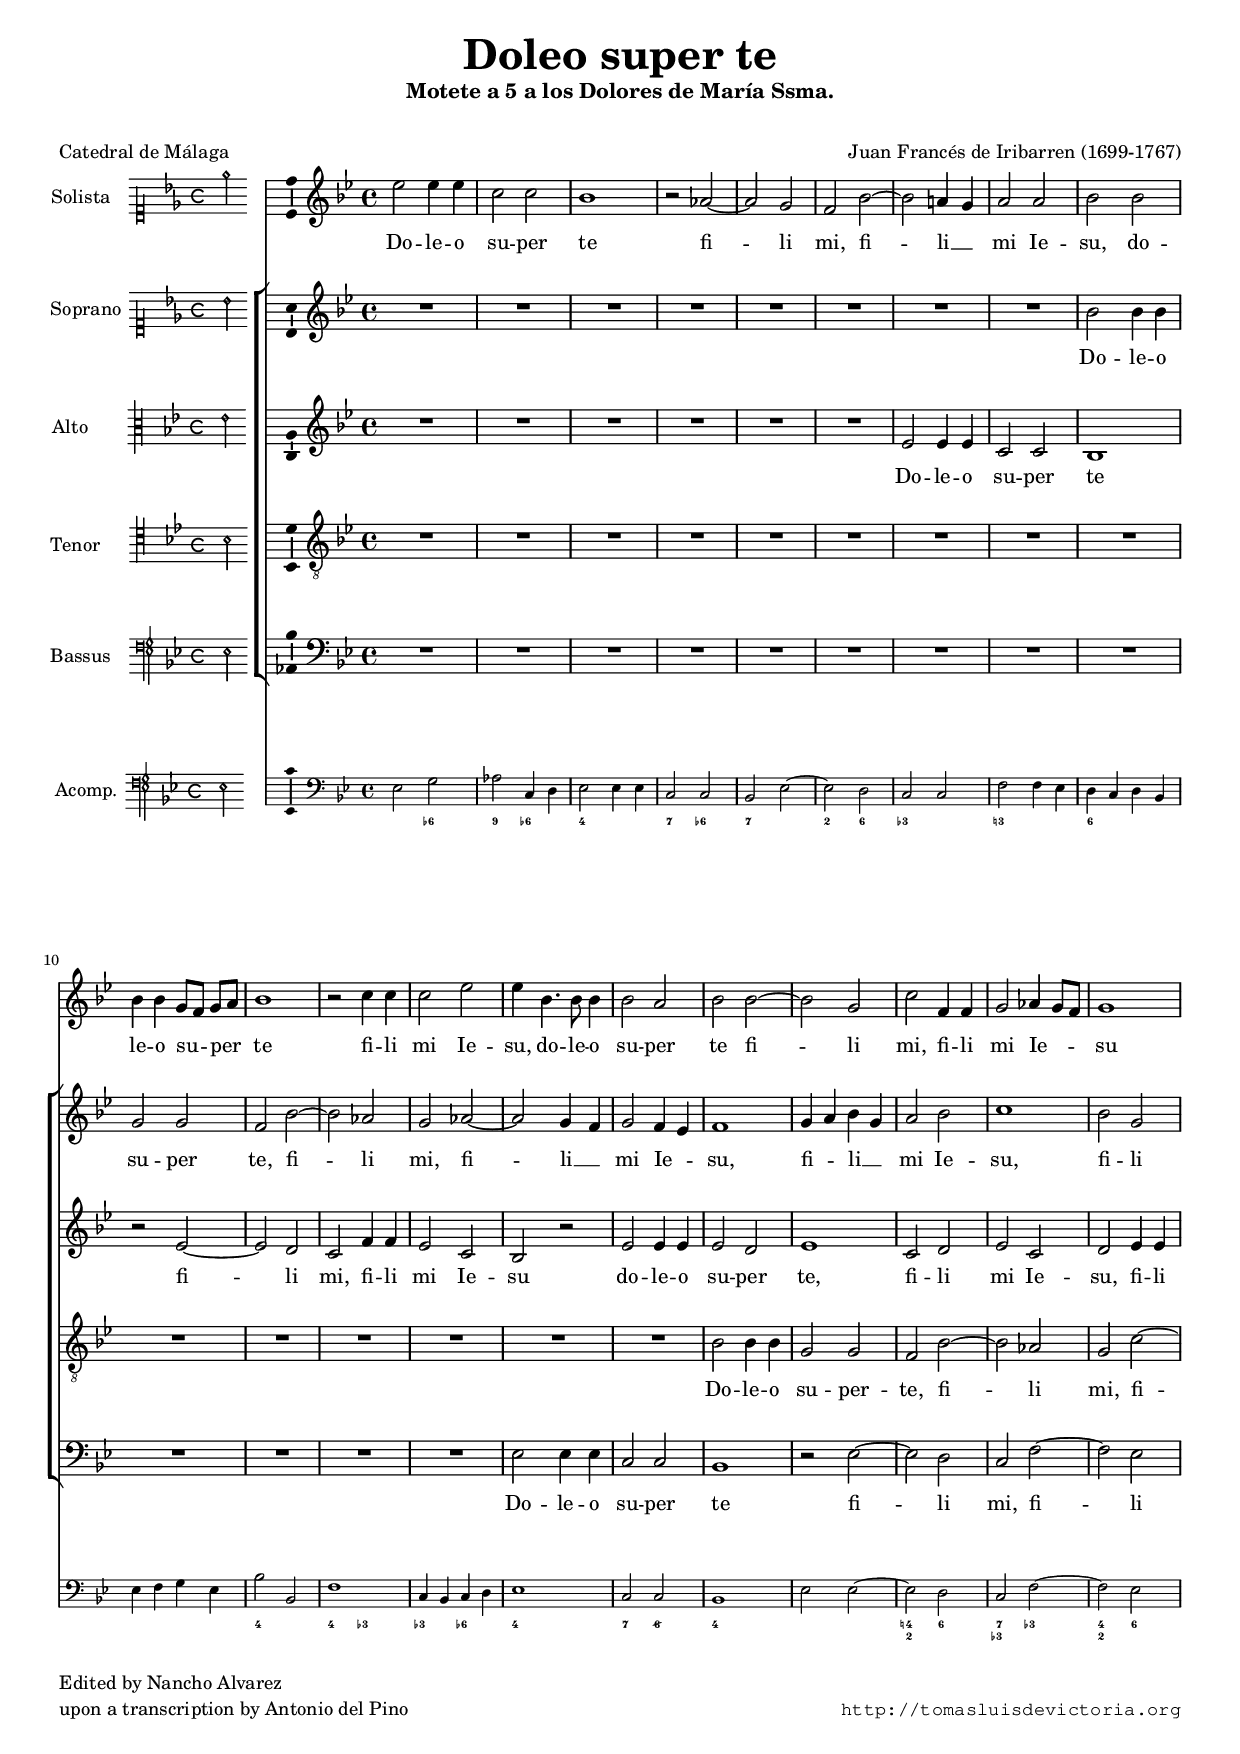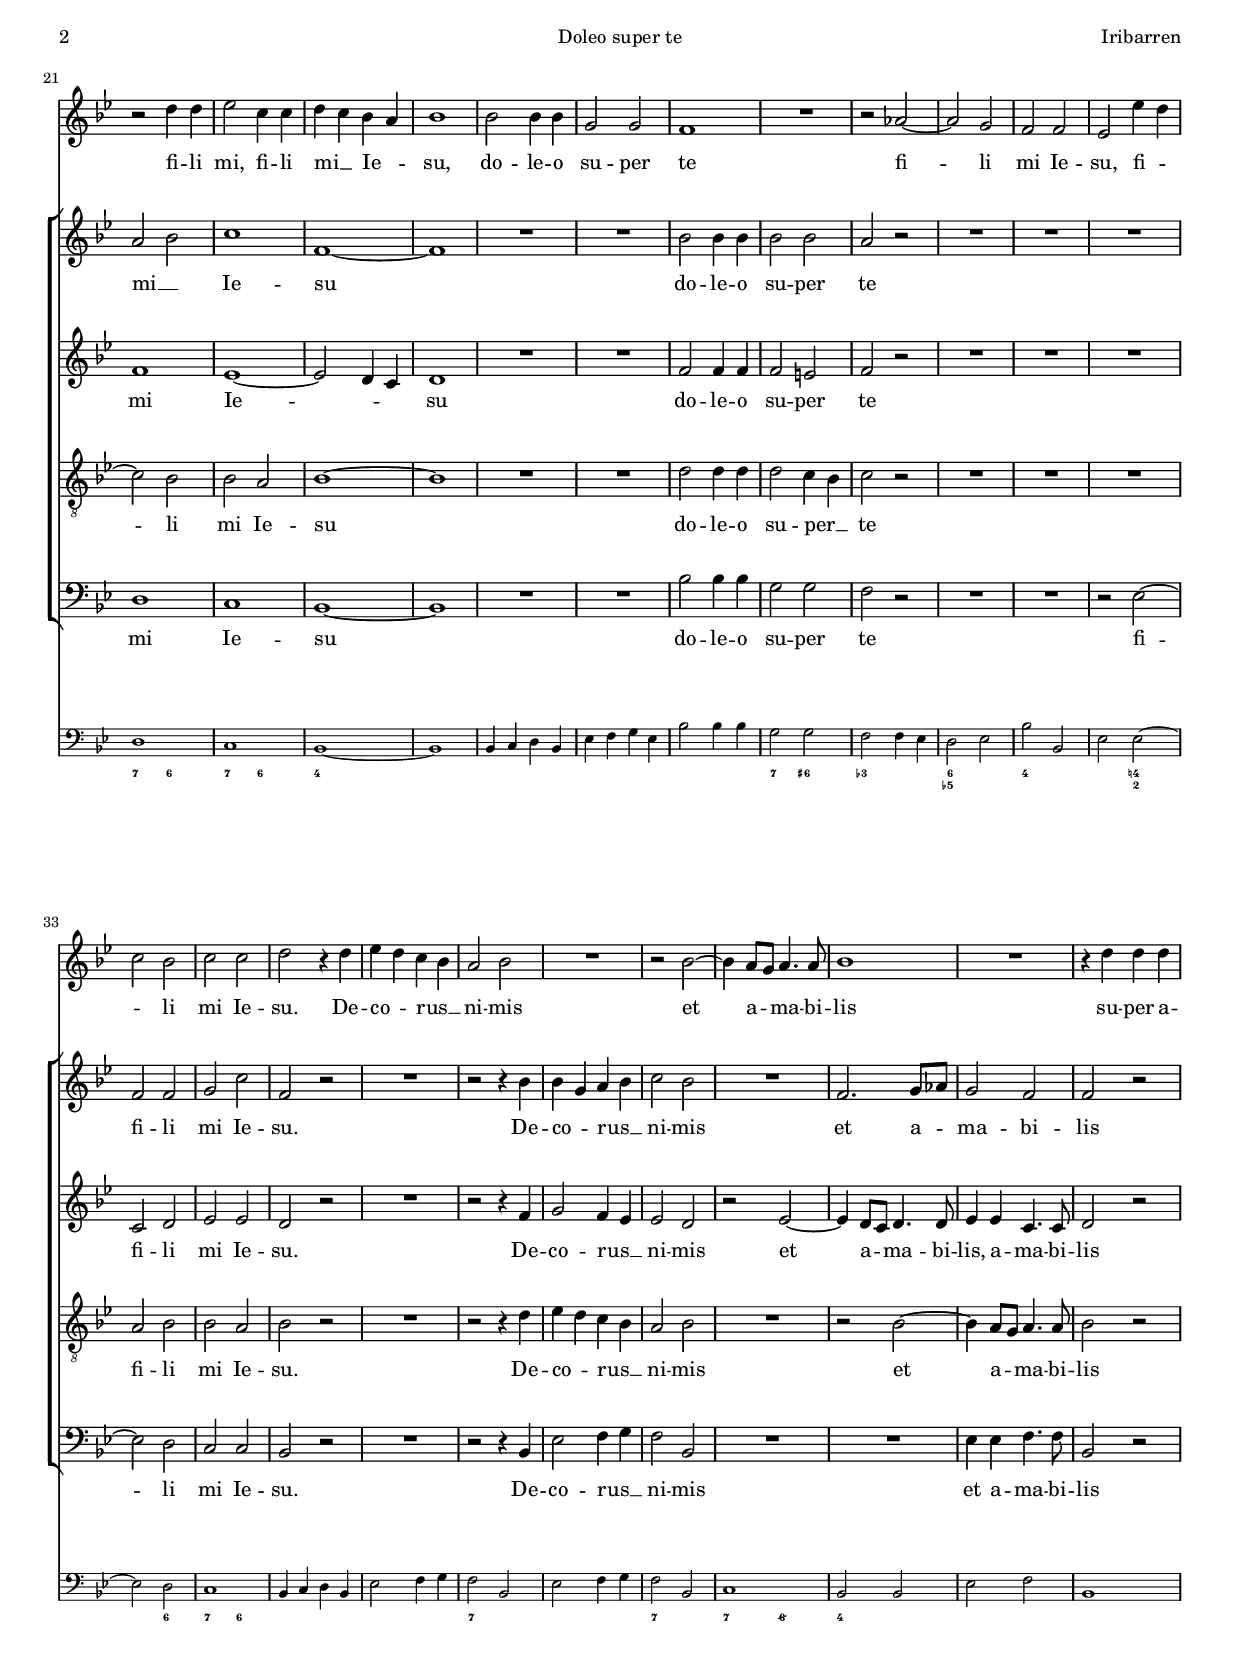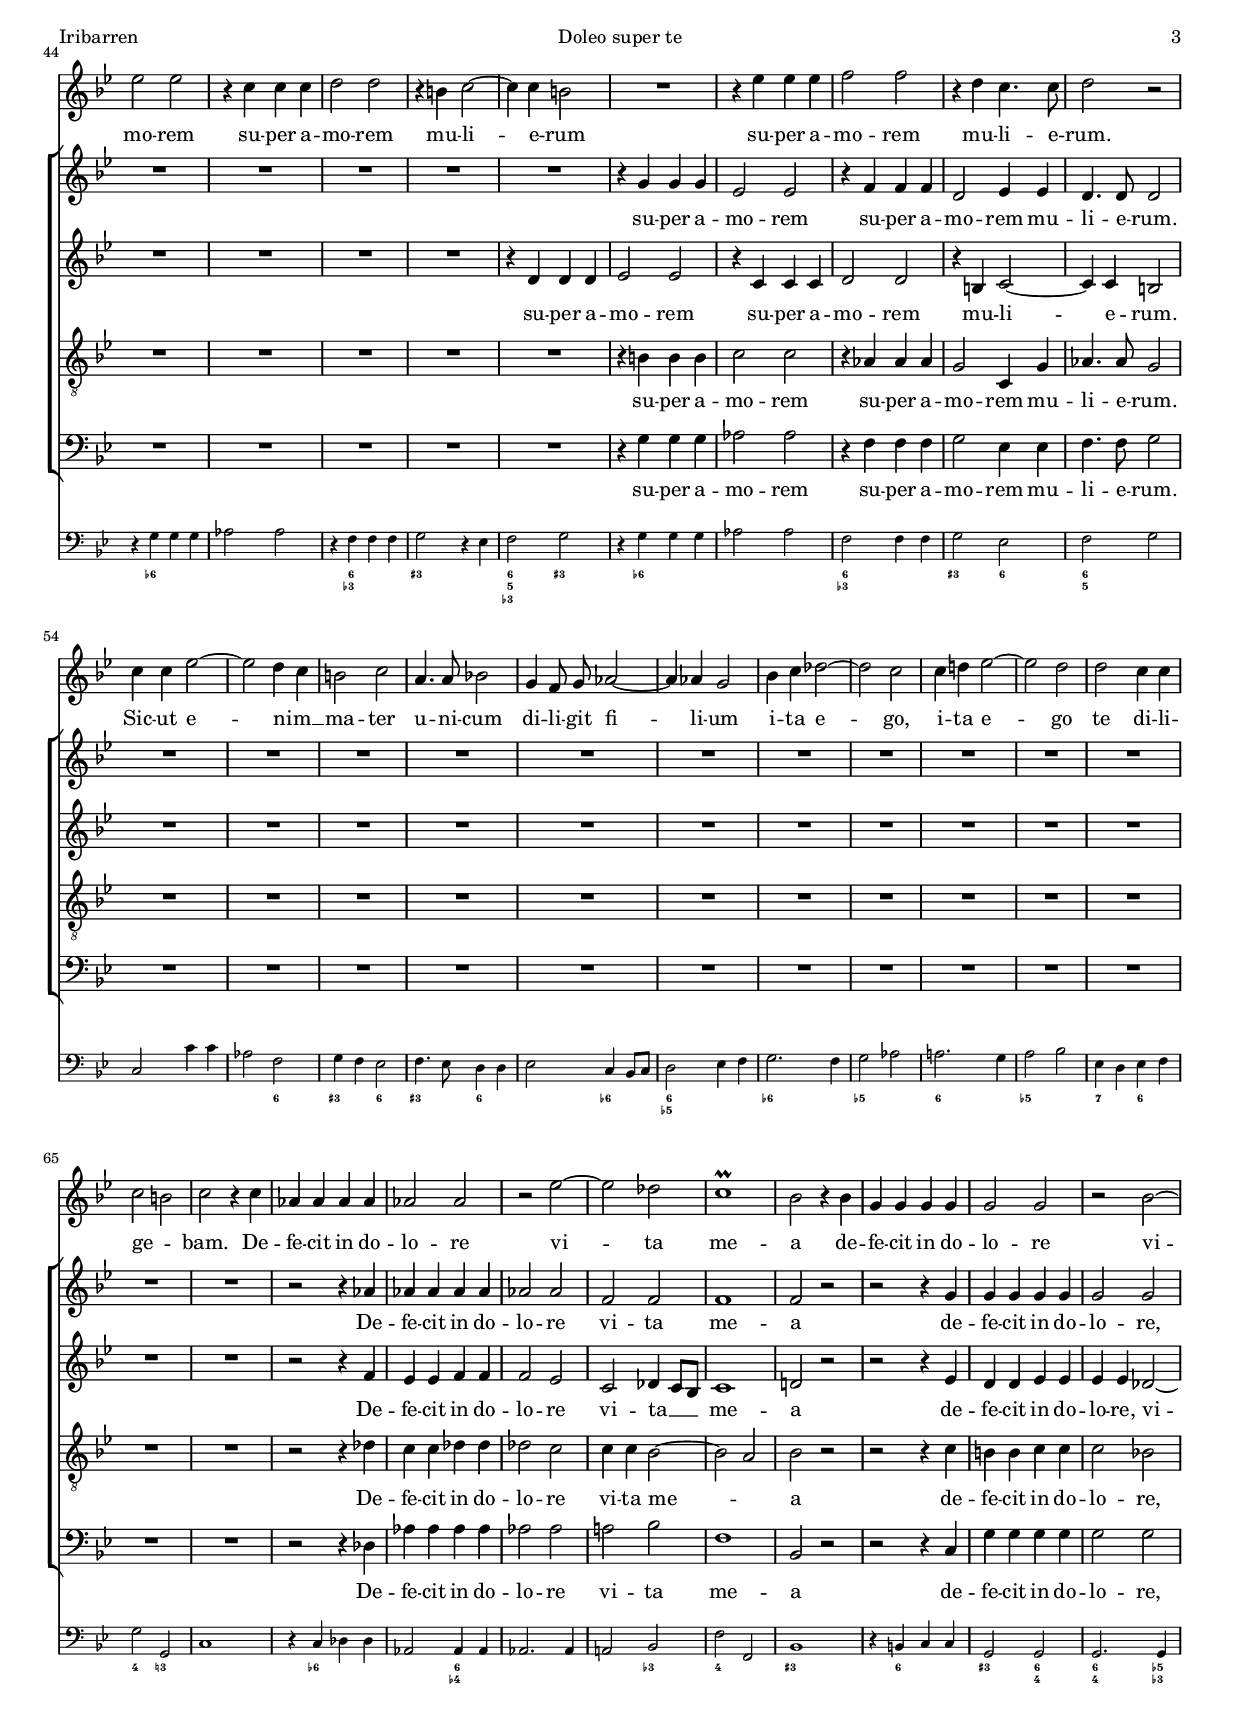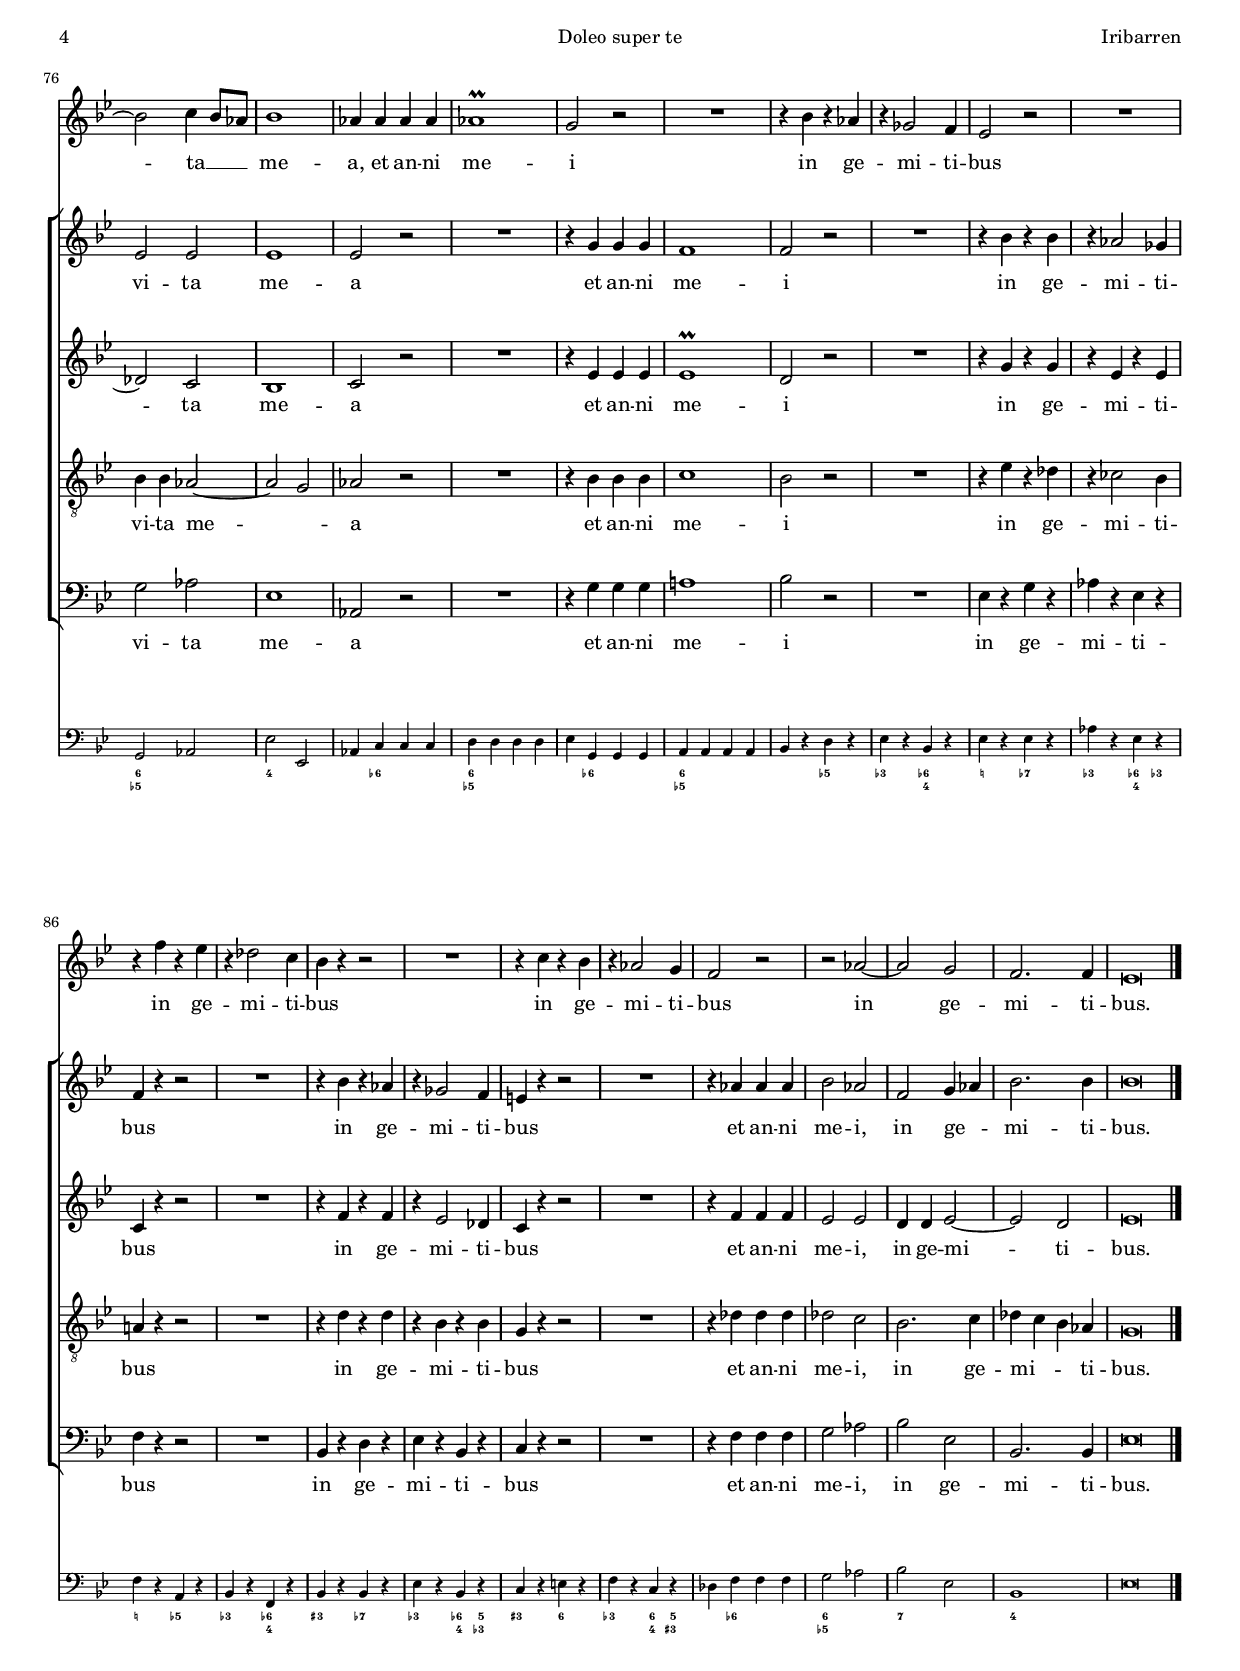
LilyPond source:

\version "2.18.0"

% Typeset in Madrid, May 2004, during a choral seminar with Lluis Vilamajó

#(set-default-paper-size "a4")
#(set-global-staff-size 16.3)
#(ly:set-option 'point-and-click #f)
%mobile -s12.8 -i3.0

italicas=\override LyricText.font-shape = #'italic
rectas=\override LyricText.font-shape = #'upright
ss=\once \set suggestAccidentals = ##t
incipitwidth = 20
mtempo={\tempo 4 = 144}
mtempob={\tempo 4 = 72}

htitle="Doleo super te"
hcomposer="Iribarren"

\header {
	title=\markup{\fontsize #3 "Doleo super te"} % E:MA 60-22a (1734)
	subtitle="Motete a 5 a los Dolores de María Ssma."
	subsubtitle=\markup{\column{"" " "}}
	composer="Juan Francés de Iribarren (1699-1767)"
        pdfauthor=\composer
	%opus="(-)"
	poet=\markup{"Catedral de Málaga"}
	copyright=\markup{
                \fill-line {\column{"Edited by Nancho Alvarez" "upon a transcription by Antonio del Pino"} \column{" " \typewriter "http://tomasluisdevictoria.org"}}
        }

%	tagline=""
}

global={\key bes \major \time 4/4 \skip 1*96
	%\override Score.TimeSignature.break-visibility = #'#(#f #t #t)
	\bar "|."
}

solista=\relative c''{
               \override Staff.VerticalAxisGroup.staff-staff-spacing =
                        #'((basic-distance . 11) (minimum-distance . 4) (padding . 1))
       ees2 ees4 ees
       c2 c
       bes1
       r2 aes ~
       aes g
       f bes ~
       bes a!4 g
       a2 a
       bes bes
       bes4 bes g8[ f] g[ a]
       bes1
       r2 c4 c
       c2 ees
       ees4 bes4. bes8 bes4
       bes2 a
       bes bes ~
       bes g
       c2 f,4 f
       g2 aes4 g8 f
       g1
       r2 d'4 d
       ees2 c4 c
       d c bes a
       bes1
       bes2 bes4 bes
       g2 g
       f1 
       R1
       r2 aes ~
       aes g
       f f
       ees ees'4 d
       c2 bes
       c c
       d r4 d
       ees d c bes
       a2 bes
       R1
       r2 bes ~
       bes4 a8 g a4. a8
       bes1
       R1
       r4 d d d
       ees2 ees
       r4 c c c
       d2 d
       r4 b c2 ~
       c4 c b2
       R1
       r4 ees ees ees
       f2 f
       r4 d c4. c8
       d2 r
       c4 c ees2 ~
       ees d4 c
       b2 c
       a4. a8 bes!2
       g4 f8 \noBeam g aes2 ~
       aes4 aes g2
       bes4 c des2 ~
       des c
       c4 d! ees2 ~
       ees d
       d c4 c
       c2 b
       c r4 c
       aes4 aes aes aes
       aes2 aes
       r2 ees' ~
       ees des
       c1\prall
       bes2 r4 bes
       g4 g g g
       g2 g
       r2 bes ~
       bes c4 bes8 aes
       bes1
       aes4 aes aes aes
       aes1\prall 
       g2 r
       R1
       r4 bes r aes
       r4 ges2 f4
       ees2 r
       R1
       r4 f' r ees
       r4 des2 c4
       bes4 r r2
       R1
       r4 c r bes
       r4 aes2 g4
       f2 r
       r aes ~
       aes g
       f2. f4
       ees\breve*1/2
}

cantus=\relative c''{
	R1*8
        bes2 bes4 bes
        g2 g
        f bes ~
        bes aes
        g aes ~
        aes2 g4 f
        g2 f4 ees
        f1
        g4 a bes g
        a2 bes
        c1
        bes2 g
        a2 bes
        c1
        f, ~
        f
        R1*2
        bes2 bes4 bes
        bes2 bes
        a2 r
        R1*3
        f2 f 
        g c
        f, r
        R1
        r2 r4 bes
        bes g a bes
        c2 bes
        R1
        f2. g8[ aes]
        g2 f
        f r
        R1*5
        r4 g g g
        ees2 ees
        r4 f f f
        d2 ees4 ees
        d4. d8 d2
        R1*13
        r2 r4 aes'
        aes aes aes aes
        aes2 aes
        f f
        f1 
        f2 r
        r2 r4 g
        g g g g
        g2 g
        ees ees
        ees1
        ees2 r
        R1
        r4 g g g
        f1
        f2 r
        R1
        r4 bes r bes
        r4 aes2 ges4
        f4 r r2
        R1
        r4 bes r aes
        r4 ges2 f4
        e r r2
        R1
        r4 aes aes aes
        bes2 aes
        f g4 aes
        bes2. bes4
        bes\breve*1/2
}

altus=\relative c'{
	R1*6
        ees2 ees4 ees
        c2 c
        bes1
        r2 ees ~
        ees d
        c f4 f
        ees2 c
        bes2 r
        ees2 ees4 ees
        ees2 d
        ees1
        c2 d
        ees c
        d ees4 ees
        f1 
        ees ~
        ees2 d4 c
        d1
        R1*2
        f2 f4 f
        f2 e
        f2 r
        R1*3
        c2 d
        ees ees
        d2 r
        R1
        r2 r4 f
        g2 f4 ees
        ees2 d
        r2 ees ~
        ees4 d8 c d4. d8
        ees4 ees c4. c8
        d2 r
        R1*4
        r4 d d d 
        ees2 ees
        r4 c c c
        d2 d
        r4 b c2 ~
        c4 c b2
        R1*13
        r2 r4 f'
        ees ees f f
        f2 ees
        c2 des4 c8 bes
        c1
        d!2 r
        r2 r4 ees
        d d ees ees
        ees ees des2 ~
        des c
        bes1
        c2 r
        R1
        r4 ees4 ees ees
        ees1\prall 
        d2 r
        R1
        r4 g4 r g
        r ees r ees
        c r r2
        R1
        r4 f r f
        r4 ees2 des4
        c4 r r2
        R1
        r4 f f f
        ees2 ees
        d4 d ees2 ~
        ees d
        ees\breve*1/2
}

tenor=\relative c'{
	R1*15
        bes2 bes4 bes
        g2 g
        f bes ~
        bes aes
        g c ~
        c bes 
        bes a
        bes1 ~
        bes
        R1*2
        d2 d4 d
        d2 c4 bes
        c2 r
        R1*3
        a2 bes
        bes a
        bes r
        R1
        r2 r4 d
        ees4 d c bes
        a2 bes
        R1
        r2 bes ~
        bes4 a8 g a4. a8
        bes2 r
        R1*5
        r4 b b b
        c2 c
        r4 aes aes aes
        g2 c,4 g'
        aes4. aes8 g2
        R1*13
        r2 r4 des'
        c c des des
        des2 c
        c4 c bes2 ~
        bes a
        bes2 r
        r2 r4 c
        b b c c
        c2 bes!
        bes4 bes aes2 ~
        aes g
        aes r
        R1
        r4 bes bes bes
        c1
        bes2 r
        R1
        r4 ees r4 des
        r ces2 bes4
        a!4 r r2
        R1
        r4 d r d
        r bes r bes
        g r r2
        R1
        r4 des' des des
        des2 c
        bes2. c4
        des c bes aes
        g\breve*1/2
}

bassus=\relative c{
	 \override Staff.VerticalAxisGroup.staff-staff-spacing =
                        #'((basic-distance . 13) (minimum-distance . 5) (padding
 . 1))
       R1*13
       ees2 ees4 ees
       c2 c
       bes1
       r2 ees ~
       ees d
       c f ~
       f ees
       d1
       c
       bes ~
       bes
       R1*2
       bes'2 bes4 bes
       g2 g
       f2 r
       R1*2
       r2 ees ~
       ees2 d 
       c c
       bes r
       R1
       r2 r4 bes
       ees2 f4 g
       f2 bes,
       R1*2
       ees4 ees f4. f8
       bes,2 r
       R1*5
       r4 g' g g
       aes2 aes
       r4 f f f
       g2 ees4 ees
       f4. f8 g2
       R1*13
       r2 r4 des
       aes'4 aes aes aes
       aes2 aes
       a! bes
       f1
       bes,2 r
       r2 r4 c
       g' g g g
       g2 g
       g aes
       ees1
       aes,2 r
       R1
       r4 g' g g
       a!1 % a!1 ?
       bes2 r
       R1
       ees,4 r g r
       aes r ees r
       f r r2
       R1
       bes,4 r d r
       ees r bes r
       c r r2
       R1
       r4 f f f
       g2 aes
       bes ees,
       bes2. bes4
       ees\breve*1/2
}

continuo=\relative c {
       ees2 g
       aes2 c,4 d
       ees2 ees4 ees
       c2 c
       bes ees ~
       ees d
       c c
       f f4 ees
       d c d bes
       ees f g ees
       bes'2 bes,
       f'1
       c4 bes c d
       ees1
       c2 c
       bes1
       ees2 ees ~
       ees d
       c f ~
       f ees
       d1
       c
       bes ~
       bes
       bes4 c d bes
       ees f g ees
       bes'2 bes4 bes
       g2 g
       f2 f4 ees
       d2 ees
       bes' bes,
       ees ees ~
       ees d
       c1
       bes4 c d bes
       ees2 f4 g
       f2 bes,
       ees2 f4 g
       f2 bes,
       c1
       bes2 bes
       ees2 f
       bes,1
       r4 g' g g
       aes2 aes
       r4 f f f
       g2 r4 ees
       f2 g
       r4 g g g
       aes2 aes
       f2 f4 f
       g2 ees
       f g 
       c,2 c'4 c
       aes2 f
       g4 f ees2
       f4. ees8 d4 d
       ees2 c4 bes8 c
       d2 ees4 f
       g2. f4
       g2 aes
       a!2. g4
       a2 bes
       ees,4 d ees f
       g2 g,
       c1
       r4 c des des
       aes2 aes4 aes
       aes2. aes4
       a!2 bes
       f' f,
       bes1
       r4 b! c c
       g2 g
       g2. g4
       g2 aes
       ees' ees,
       aes4 c c c
       d d d d
       ees4 g,4 g g
       a a a a
       bes4 r d r
       ees4 r bes r
       ees r ees r
       aes4 r ees4 r
       f r a, r
       bes r f r
       bes r bes r
       ees r bes r
       c r e r
       f r c r
       des4 f f f
       g2 aes
       bes ees,2
       bes1
       ees\breve*1/2
}

textosolista=\lyricmode{
Do -- le -- o su -- per te
fi -- li mi,
fi -- li __ _ mi
Ie -- su,
do -- le -- o su -- _ per _ te
fi -- li mi Ie -- su,
do -- le -- o su -- per te
fi -- li mi,
fi -- li mi Ie -- _ _ su
fi -- li mi,
fi -- li mi __ _ Ie -- _ su,
do -- le -- o su -- per te
fi -- li mi Ie -- su,
fi -- _ _ li mi Ie -- su.
De -- co -- _ rus __ _ ni -- mis
et a -- _ ma -- bi -- lis
su -- per a -- mo -- rem
su -- per a -- mo -- rem
mu -- li -- e -- rum
su -- per a -- mo -- rem
mu -- li -- e -- rum.
Sic -- ut e -- nim __ _ ma -- ter u -- ni -- cum % sicut
di -- li -- git fi -- li -- um
i -- ta e -- go,
i -- ta e -- go 
te di -- li -- ge -- _ bam.
De -- fe -- cit in do -- lo -- re
vi -- ta me -- a
de -- fe -- cit in do -- lo -- re
vi -- ta __ _ _ me -- a,
et an -- ni me -- i
in ge -- mi -- ti -- bus
in ge -- mi -- ti -- bus
in ge -- mi -- ti -- bus
in ge -- mi -- ti -- bus.
}

textocantus=\lyricmode{
Do -- le -- o su -- per te,
fi -- li mi,
fi -- li __ _ mi Ie -- _ su,
fi -- _ li __ _ mi Ie -- su,
fi -- li mi __ _ Ie -- su
do -- le -- o su -- per te
fi -- li mi Ie -- su.
De -- co -- _ rus __ _ ni -- mis
et a -- _ ma -- bi -- lis
su -- per a -- mo -- rem
su -- per a -- mo -- rem mu -- li -- e -- rum.
De -- fe -- cit in do -- lo -- re % Dolore
vi -- ta me -- a
de -- fe -- cit in do -- lo -- re, vi -- ta me -- a
et an -- ni me -- i
in ge -- mi -- ti -- bus
in ge -- mi -- ti -- bus
et an -- ni me -- i,
in ge -- _ mi -- ti -- bus.
}

textoaltus=\lyricmode{
Do -- le -- o su -- per te
fi -- li mi, fi -- li mi Ie -- su
do -- le -- o su -- per te,
fi -- li mi Ie -- su,
fi -- li mi Ie -- _ _ su
do -- le -- o su -- per te
fi -- li mi Ie -- su.
De -- co -- rus __ _ ni -- mis
et a -- _ ma -- bi -- lis,
a -- ma -- bi -- lis
su -- per a -- mo -- rem
su -- per a -- mo -- rem 
mu -- li -- e -- rum.
De -- fe -- cit in do -- lo -- re vi -- ta __ _ _ me -- a
de -- fe -- cit in do -- lo -- re, vi -- ta me -- a
et an -- ni me -- i
in ge -- mi -- ti -- bus
in ge -- mi -- ti -- bus
et an -- ni me -- i,
in ge -- mi -- ti -- bus.
}

textotenor=\lyricmode{
Do -- le -- o su -- per -- te,
fi -- li mi,
fi -- li mi Ie -- su
do -- le -- o su -- per __ _ te 
fi -- li mi Ie -- su.
De -- co -- _ rus __ _ ni -- mis
et a -- _ ma -- bi -- lis
su -- per a -- mo -- rem
su -- per a -- mo -- rem mu -- li -- e -- rum.
De -- fe -- cit in do -- lo -- re vi -- ta me -- _ a
de -- fe -- cit in do -- lo -- re, vi -- ta me -- _ a
et an -- ni me -- i
in ge -- mi -- ti -- bus
in ge -- mi -- ti -- bus
et an -- ni me -- i,
in ge -- mi -- _ _ ti -- bus.
}

textobassus=\lyricmode{
Do -- le -- o su -- per te
fi -- li mi,
fi -- li mi Ie -- su
do -- le -- o su -- per te
fi -- li mi Ie -- su.
De -- co -- rus __ _ ni -- mis
et a -- ma -- bi -- lis
su -- per a -- mo -- rem
su -- per a -- mo -- rem mu -- li -- e -- rum.
De -- fe -- cit in do -- lo -- re vi -- ta me -- a
de -- fe -- cit in do -- lo -- re, vi -- ta me -- a
et an -- ni me -- i
in ge -- mi -- ti -- bus
in ge -- mi -- ti -- bus
et an -- ni me -- i,
in ge -- mi -- ti -- bus.
}

cifrado=\figuremode{
      s2 <6->
      <9> <6->
      <4>1
      <7>2 <6->
      <7>1
      <2>2 <6>
      <3->1
      <3!>1
      <6>1
      s
      <4>
      <4>2 <3->
      <3-> <6->
      <4>1
      <7>2 <6/>
      <4>1
      s
      <4! 2>2 <6>
      <7 3-> <3->
      <4 2> <6>
      <7> <6>
      <7> <6>
      <4>1
      s
      s
      s
      s
      <7>2 <6+>
      <3->1
      <6 5->
      <4>
      s2 <4! 2>
      s <6>
      <7> <6>
      s1
      s
      <7>1
      s
      <7>
      <7>2 <6/>
      <4>1
      s
      s
      s4 <6->2.
      s1
      s4 <6 3->2.
      <3+>1
      <6 5 3->2 <3+>
      s4 <6->2.
      s1
      <6 3->
      <3+>2 <6>
      <6 5>1
      s1
      s2 <6>
      <3+> <6>
      <3+> <6>
      s2 <6->
      <6 5->1
      <6->
      <5->
      <6>
      <5->
      <7>2 <6>
      <4> <3!>
      s1
      s4 <6->2.
      s2 <6 4->
      s1
      s2 <3->
      <4>1
      <3+>
      s4 <6>2.
      <3+>2 <6 4>
      <6 4>2. <5- 3->4
      <6 5->1
      <4>1
      s4 <6->2.
      <6 5->1
      s4 <6->2.
      <6 5->1
      s2 <5->
      <3-> <6- 4>
      <_!> <7->
      <3-> <6- 4>4 <3->
      <_!>2 <5->
      <3-> <6- 4>
      <3+> <7->
      <3-> <6- 4>4 <5 3->
      <3+>2 <6>
      <3-> <6 4>4 <5 3+>
      s4 <6->2.
      <6 5->1
      <7>
      <4>
      s
}

incipitsolista=\markup{
	\score{
		{ 
		\set Staff.instrumentName="Solista   " % Ti.
		\override NoteHead.style = #'neomensural
		\override Staff.TimeSignature.style = #'neomensural
		\cadenzaOn 
		\clef "petrucci-c1"
		\key bes \major
		\time 4/4
                ees''2
		} 

	\layout { line-width=\incipitwidth indent = 0 }
	}
}

incipitcantus=\markup{
	\score{
		{ 
		\set Staff.instrumentName="Soprano " % Ti.
		\override NoteHead.style = #'neomensural
		\override Staff.TimeSignature.style = #'neomensural
		\cadenzaOn 
		\clef "petrucci-c1"
		\key bes \major
		\time 4/4
                bes'2
		} 

	\layout { line-width=\incipitwidth indent = 0 }
	}
}

incipitaltus=\markup{
	\score{
		{ 
		\set Staff.instrumentName="Alto       "
		\override NoteHead.style = #'neomensural 
		\override Staff.TimeSignature.style = #'neomensural
		\cadenzaOn 
		\clef "petrucci-c3"
		\key bes \major
		\time 4/4
                ees'2
		} 
	\layout { line-width=\incipitwidth indent = 0 }
	}
}


incipittenor=\markup{
	\score{
		{ 
		\set Staff.instrumentName="Tenor     "
		\override NoteHead.style = #'neomensural 
		\override Staff.TimeSignature.style = #'neomensural
		\cadenzaOn 
		\clef "petrucci-c4"
		\key bes \major
		\time 4/4
                bes2
		} 
	\layout { line-width=\incipitwidth indent=0 }
	}
}

incipitbassus=\markup{
	\score{
		{ 
		\set Staff.instrumentName="Bassus   "
		\override NoteHead.style = #'neomensural
		\override Staff.TimeSignature.style = #'neomensural
		\cadenzaOn 
		\clef "petrucci-f4"
		\key bes \major
		\time 4/4
                ees2
		} 
	\layout { line-width=\incipitwidth indent = 0 }
	}
}
incipitcont=\markup{
	\score{
		{ 
		\set Staff.instrumentName="Acomp. "
		\override NoteHead.style = #'neomensural
		\override Staff.TimeSignature.style = #'neomensural
		\cadenzaOn 
		\clef "petrucci-f4"
		\key bes \major
		\time 4/4
                ees2
		} 
	\layout { line-width=\incipitwidth indent = 0 }
	}
}

%\layout {
%       \context {\Voice
%               \remove Ligature_bracket_engraver
%               \consists Mensural_ligature_engraver
%       }
%       line-width=\incipitwidth
%       indent = 0
%}

\score {\transpose c' c'{<<

        \new Staff <<\global
	\new Voice="vs" {
		\set Staff.instrumentName=\incipitsolista
		\clef "treble"
		\solista }
	\new Lyrics \lyricsto "vs" {\textosolista }
	>>

\new ChoirStaff<<

	\new Staff <<\global
	\new Voice="v1" {
		\set Staff.instrumentName=\incipitcantus
		\clef "treble"
		\cantus }
	\new Lyrics \lyricsto "v1" {\textocantus }
	>>

	\new Staff <<\global
	\new Voice="v2" {
		\set Staff.instrumentName=\incipitaltus
		\clef "treble"
		\altus }
	\new Lyrics \lyricsto "v2" {\textoaltus }
	>>
	
	\new Staff <<\global
	\new Voice="v3" {
		\set Staff.instrumentName=\incipittenor
		\clef "G_8"
		\tenor }
	\new Lyrics \lyricsto "v3" {\textotenor }
	>>

	\new Staff <<\global
	\new Voice="v4" {
		\set Staff.instrumentName=\incipitbassus
		\clef "bass"
		\bassus }
	\new Lyrics \lyricsto "v4" {\textobassus }
	>>
>>
        \new Staff \with {fontSize = #-2
                          \override StaffSymbol.staff-space = #(magstep -2)
                          \override StaffSymbol.thickness = #(magstep -2)
                          
        }<<\global
        \new Voice="v5" {
                \set Staff.instrumentName=\incipitcont
                \clef "bass"
                \continuo }
        \new FiguredBass {\cifrado}
        >>
>>

	} % transpose

\layout{ 
	\context {\Lyrics 
		\override VerticalAxisGroup.staff-affinity = #UP
		\override VerticalAxisGroup.nonstaff-relatedstaff-spacing =
			#'((basic-distance . 0) (minimum-distance . 0) (padding . 1))
		%\override LyricText.font-size = #1.2
		\override LyricHyphen.minimum-distance = #0.5
	}
	\context {\Score 
		tempoHideNote = ##t
		\override BarNumber.padding = #2 
	}
	\context {\Voice 
		%melismaBusyProperties = #'()
		%autoBeaming = ##f
	}
	\context {\Staff 
                %\RemoveEmptyStaves
                %\override VerticalAxisGroup.remove-first = ##t
		\override VerticalAxisGroup.staff-staff-spacing =
			#'((basic-distance . 11) (minimum-distance . 0) (padding . 1))
		\consists Ambitus_engraver 
		\override LigatureBracket.padding = #1
	}
        \context {\FiguredBass
                  \override BassFigure #'font-size = #-2
        }
}

%\midi { \mtempo }

}


\paper{
	evenHeaderMarkup=\markup  \fill-line { \fromproperty #'page:page-number-string \htitle \hcomposer }
	oddHeaderMarkup= \markup  \fill-line { \on-the-fly #not-first-page \hcomposer \on-the-fly #not-first-page \htitle \on-the-fly #not-first-page \fromproperty #'page:page-number-string }
	%system-count=20
	%page-count = 8
	ragged-last-bottom = ##f
	indent=3.5\cm
	system-system-spacing =
	#'((basic-distance . 20) (minimum-distance . 0) (padding . 5))
	top-system-spacing = % header
	#'((basic-distance . 8) (minimum-distance . 0) (padding . 0))
	last-bottom-spacing = % footer
	#'((basic-distance . 12) (minimum-distance . 0) (padding . 0))

}
